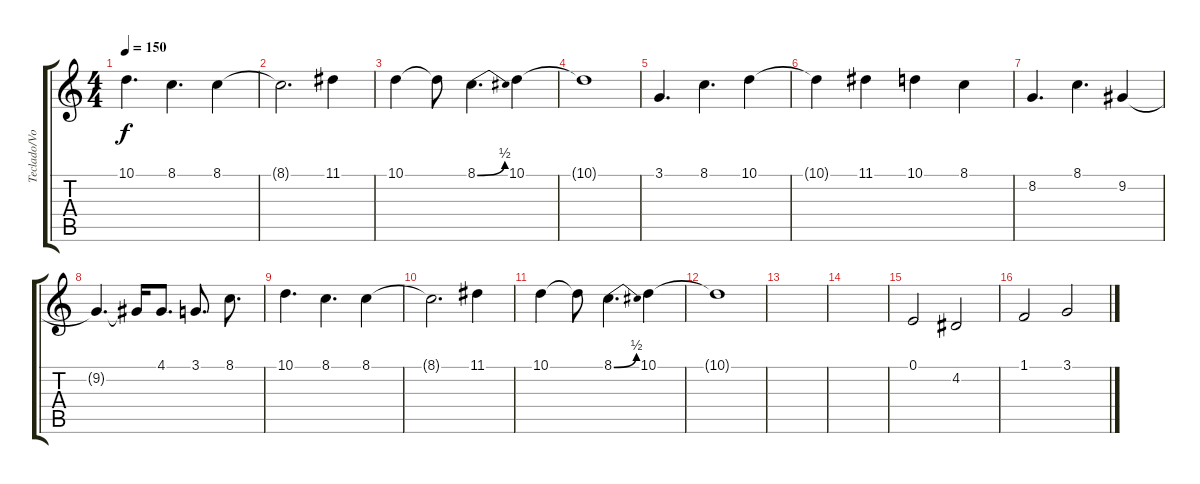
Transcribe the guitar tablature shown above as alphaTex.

\track ("Teclado/Voz" "Teclado/Vo") {instrument harmonica}
\staff {score tabs}
\tuning (E4 B3 G3 D3 A2 E2) {hide}
\ts (4 4)
\tempo 150
\clef g2
\ks c
10.1.4{d dy f} 8.1.4{d} 8.1.4 |
8.1{t}.2{d} 11.1.4 |
10.1.4 10.1{t}.8 8.1{be (bend 0 0 60 2)}.4{d} 10.1.4 |
10.1{t}.1 |
3.1.4{d} 8.1.4{d} 10.1.4 |
10.1{t}.4 11.1.4 10.1.4 8.1.4 |
8.2.4{d} 8.1.4{d} 9.2.4 |
9.2{t}.4{d} 9.2{t}.16 4.1.8{d} 3.1.8{d} 8.1.8{d} |
10.1.4{d} 8.1.4{d} 8.1.4 |
8.1{t}.2{d} 11.1.4 |
10.1.4 10.1{t}.8 8.1{be (bend 0 0 60 2)}.4{d} 10.1.4 |
10.1{t}.1 |
|
|
0.1.2 4.2.2 |
1.1.2 3.1.2
